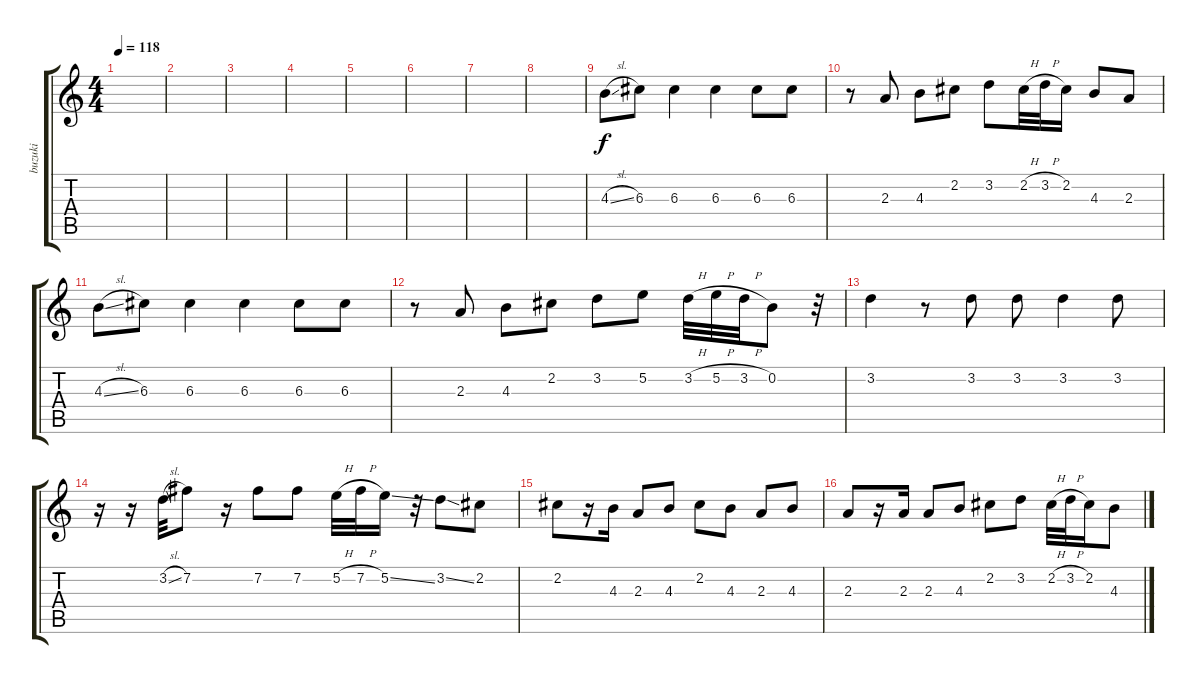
\track ("buzuki" "buzuki") {instrument acousticguitarnylon}
\staff {score tabs}
\tuning (E4 B3 G3 D3 A2 E2) {hide}
\ts (4 4)
\tempo 118
\clef g2
\ks c
|
|
|
|
|
|
|
|
4.3{sl}.8 6.3.8 6.3.4 6.3.4 6.3.8 6.3.8 |
r.8 2.3.8 4.3.8 2.2.8 3.2.8 2.2{h}.32 3.2{h}.32 2.2.16 4.3.8 2.3.8 |
4.3{sl}.8 6.3.8 6.3.4 6.3.4 6.3.8 6.3.8 |
r.8 2.3.8 4.3.8 2.2.8 3.2.8 5.2.8 3.2{h}.32 5.2{h}.32 3.2{h}.32 0.2.8 r.32 |
3.2.4 r.8 3.2.8 3.2.8 3.2.4 3.2.8 |
r.16 r.16 3.2{sl}.32 7.2.8 r.16 7.2.8 7.2.8 5.2{h}.32 7.2{h}.32 5.2{ss}.16 r.32 3.2{ss}.8 2.2.8 |
2.2.8 r.16 4.3.16 2.3.8 4.3.8 2.2.8 4.3.8 2.3.8 4.3.8 |
2.3.8 r.16 2.3.16 2.3.8 4.3.8 2.2.8 3.2.8 2.2{h}.32 3.2{h}.32 2.2.16 4.3.8
